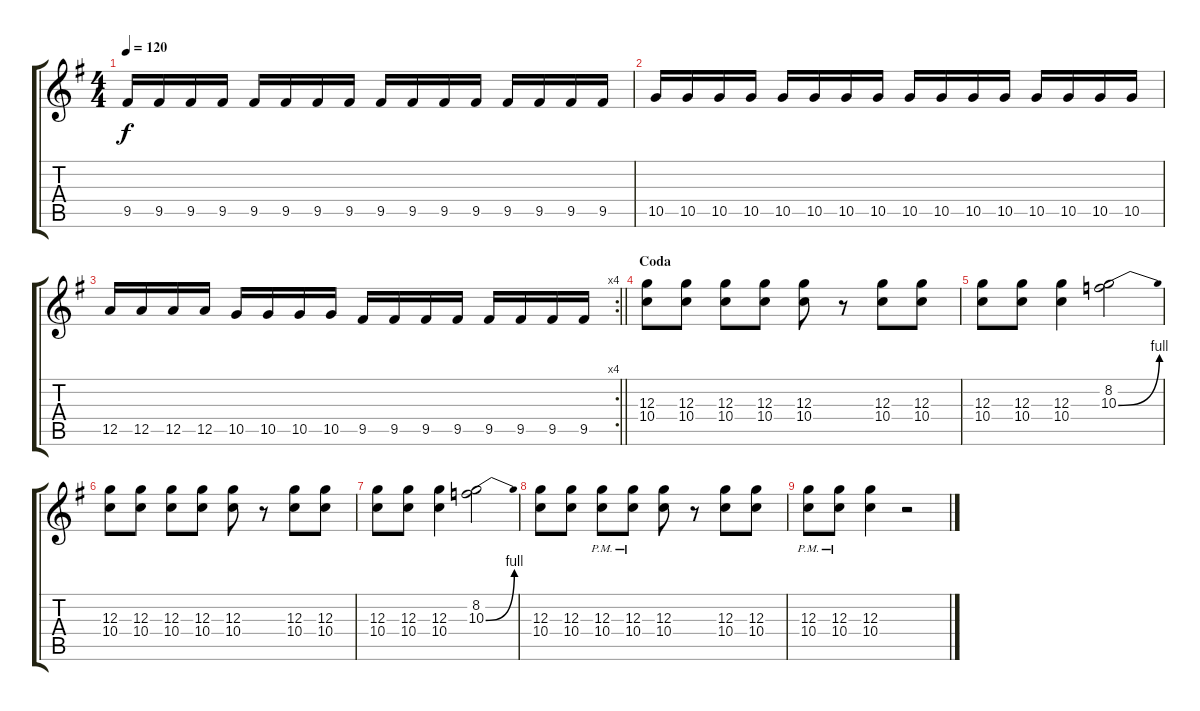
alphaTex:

\track "" {instrument acousticguitarsteel}
\staff {score tabs}
\tuning (E4 B3 G3 D3 A2 E2) {hide}
\ts (4 4)
\tempo 120
\clef g2
\ks eminor
9.5.16{dy f} 9.5.16 9.5.16 9.5.16 9.5.16 9.5.16 9.5.16 9.5.16 9.5.16 9.5.16 9.5.16 9.5.16 9.5.16 9.5.16 9.5.16 9.5.16 |
10.5.16 10.5.16 10.5.16 10.5.16 10.5.16 10.5.16 10.5.16 10.5.16 10.5.16 10.5.16 10.5.16 10.5.16 10.5.16 10.5.16 10.5.16 10.5.16 |
\rc 4
\barLineRight lightlight
12.5.16 12.5.16 12.5.16 12.5.16 10.5.16 10.5.16 10.5.16 10.5.16 9.5.16 9.5.16 9.5.16 9.5.16 9.5.16 9.5.16 9.5.16 9.5.16 |
\section ("" "Coda")
(12.3 10.4).8 (12.3 10.4).8 (12.3 10.4).8 (12.3 10.4).8 (12.3 10.4).8 r.8 (12.3 10.4).8 (12.3 10.4).8 |
(12.3 10.4).8 (12.3 10.4).8 (12.3 10.4).4 (8.2 10.3{be (bend 0 0 60 4)}).2 |
(12.3 10.4).8 (12.3 10.4).8 (12.3 10.4).8 (12.3 10.4).8 (12.3 10.4).8 r.8 (12.3 10.4).8 (12.3 10.4).8 |
(12.3 10.4).8 (12.3 10.4).8 (12.3 10.4).4 (8.2 10.3{be (bend 0 0 60 4)}).2 |
(12.3 10.4).8 (12.3 10.4).8 (12.3{pm} 10.4{pm}).8 (12.3{pm} 10.4{pm}).8 (12.3 10.4).8 r.8 (12.3 10.4).8 (12.3 10.4).8 |
(12.3{pm} 10.4{pm}).8 (12.3{pm} 10.4{pm}).8 (12.3 10.4).4 r.2
